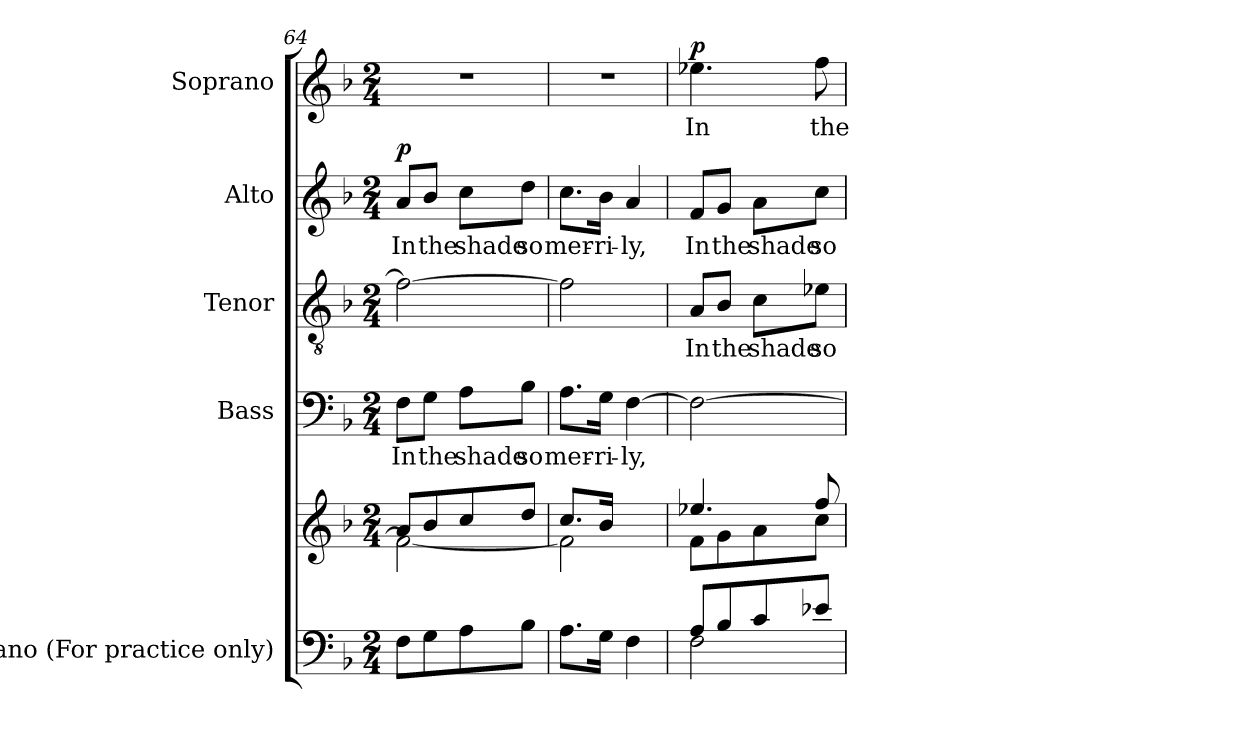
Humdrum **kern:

**kern	**kern	**kern	**text	**kern	**text	**kern	**text	**dynam	**kern	**text	**dynam
*part5	*part5	*part4	*part4	*part3	*part3	*part2	*part2	*part2	*part1	*part1	*part1
*staff6	*staff5	*staff4	*staff4	*staff3	*staff3	*staff2	*staff2	*staff2	*staff1	*staff1	*staff1
*I"Piano (For practice only)	*	*I"Bass	*	*I"Tenor	*	*I"Alto	*	*	*I"Soprano	*	*
*I'Pno.	*	*I'B.	*	*I'T.	*	*I'A.	*	*	*I'S.	*	*
*clefF4	*clefG2	*clefF4	*	*clefGv2	*	*clefG2	*	*	*clefG2	*	*
*	*	*	*	*ITrd7c12	*	*	*	*	*	*	*
*k[b-]	*k[b-]	*k[b-]	*	*k[b-]	*	*k[b-]	*	*	*k[b-]	*	*
*F:	*F:	*F:	*	*F:	*	*F:	*	*	*F:	*	*
*M2/4	*M2/4	*M2/4	*	*M2/4	*	*M2/4	*	*	*M2/4	*	*
=64	=64	=64	=64	=64	=64	=64	=64	=64	=64	=64	=64
*	*^	*	*	*	*	*	*	*	*	*	*
!	!	!	!	!LO:LY:b:color=#000000	!	!	!	!	!	!	!	!
!	!	!	!	!	!	!	!	!LO:LY:b:color=#000000	!	!LO:N:vis=1	!	!
8Fi\L	8ai/L	2fi\_	8Fi\L	In	2Fi\_	.	8ai/L	In	p	2r	.	.
!	!	!	!	!LO:LY:b:color=#000000	!	!	!	!	!	!	!	!
!	!	!	!	!	!	!	!	!LO:LY:b:color=#000000	!	!	!	!
8Gi\	8b-i/	.	8Gi\J	the	.	.	8b-i/J	the	.	.	.	.
!	!	!	!	!LO:LY:b:color=#000000	!	!	!	!	!	!	!	!
!	!	!	!	!	!	!	!	!LO:LY:b:color=#000000	!	!	!	!
8Ai\	8cci/	.	8Ai\L	shade	.	.	8cci\L	shade	.	.	.	.
!	!	!	!	!LO:LY:b:color=#000000	!	!	!	!	!	!	!	!
!	!	!	!	!	!	!	!	!LO:LY:b:color=#000000	!	!	!	!
8B-i\J	8ddi/J	.	8B-i\J	so	.	.	8ddi\J	so	.	.	.	.
=65	=65	=65	=65	=65	=65	=65	=65	=65	=65	=65	=65	=65
!	!	!	!	!LO:LY:b:color=#000000	!	!	!	!	!	!	!	!
!	!	!	!	!	!	!	!	!LO:LY:b:color=#000000	!	!LO:N:vis=1	!	!
8.Ai\L	8.cci/L	2fi\]	8.Ai\L	mer-	2Fi\]	.	8.cci\L	mer-	.	2r	.	.
!	!	!	!	!LO:LY:b:color=#000000	!	!	!	!	!	!	!	!
!	!	!	!	!	!	!	!	!LO:LY:b:color=#000000	!	!	!	!
16Gi\Jk	16b-i/Jk	.	16Gi\Jk	-ri-	.	.	16b-i\Jk	-ri-	.	.	.	.
!	!	!	!	!LO:LY:b:color=#000000	!	!	!	!	!	!	!	!
!	!	!	!	!	!	!	!	!LO:LY:b:color=#000000	!	!	!	!
4Fi\	4ryy	.	[4Fi\	-ly,	.	.	4ai/	-ly,	.	.	.	.
=66	=66	=66	=66	=66	=66	=66	=66	=66	=66	=66	=66	=66
*^	*	*	*	*	*	*	*	*	*	*	*	*
!	!	!	!	!	!	!	!LO:LY:b:color=#000000	!	!	!	!	!	!
!	!	!	!	!	!	!	!	!	!LO:LY:b:color=#000000	!	!	!	!
!	!	!	!	!	!	!	!	!	!	!	!	!LO:LY:b:color=#000000	!
8Ai/L	2Fi\	4.ee-Xi/	8fi\L	2Fi\_	.	8AAi/L	In	8fi/L	In	.	4.ee-Xi\	In	p
!	!	!	!	!	!	!	!LO:LY:b:color=#000000	!	!	!	!	!	!
!	!	!	!	!	!	!	!	!	!LO:LY:b:color=#000000	!	!	!	!
8B-i/	.	.	8gi\	.	.	8BB-i/J	the	8gi/J	the	.	.	.	.
!	!	!	!	!	!	!	!LO:LY:b:color=#000000	!	!	!	!	!	!
!	!	!	!	!	!	!	!	!	!LO:LY:b:color=#000000	!	!	!	!
8ci/	.	.	8ai\	.	.	8Ci\L	shade	8ai\L	shade	.	.	.	.
!	!	!	!	!	!	!	!LO:LY:b:color=#000000	!	!	!	!	!	!
!	!	!	!	!	!	!	!	!	!LO:LY:b:color=#000000	!	!	!	!
!	!	!	!	!	!	!	!	!	!	!	!	!LO:LY:b:color=#000000	!
8e-Xi/J	.	8ffi/	8cci\J	.	.	8E-Xi\J	so	8cci\J	so	.	8ffi\	the	.
*v	*v	*	*	*	*	*	*	*	*	*	*	*	*
*	*v	*v	*	*	*	*	*	*	*	*	*	*
=	=	=	=	=	=	=	=	=	=	=	=
*-	*-	*-	*-	*-	*-	*-	*-	*-	*-	*-	*-
